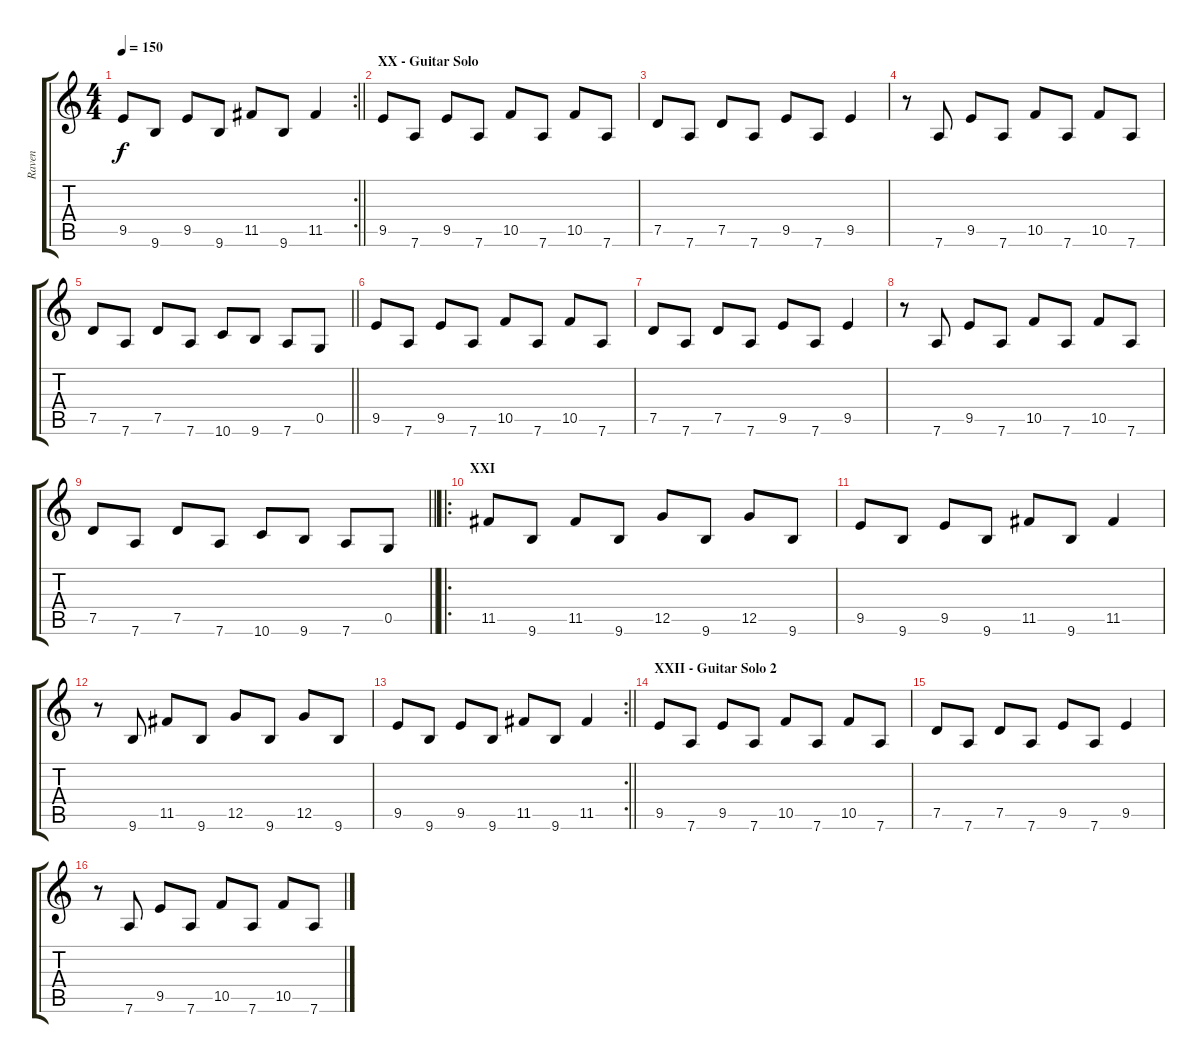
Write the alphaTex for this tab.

\track ("Raven" "Raven") {instrument distortionguitar}
\staff {score tabs}
\tuning (D4 A3 F3 C3 G2 D2) {hide}
\rc 2
\ts (4 4)
\tempo 150
\clef g2
\barLineRight lightlight
\ks c
9.5.8{dy f} 9.6.8 9.5.8 9.6.8 11.5.8 9.6.8 11.5.4 |
\section ("" "XX - Guitar Solo")
9.5.8 7.6.8 9.5.8 7.6.8 10.5.8 7.6.8 10.5.8 7.6.8 |
7.5.8 7.6.8 7.5.8 7.6.8 9.5.8 7.6.8 9.5.4 |
r.8 7.6.8 9.5.8 7.6.8 10.5.8 7.6.8 10.5.8 7.6.8 |
\barLineRight lightlight
7.5.8 7.6.8 7.5.8 7.6.8 10.6.8 9.6.8 7.6.8 0.5.8 |
9.5.8 7.6.8 9.5.8 7.6.8 10.5.8 7.6.8 10.5.8 7.6.8 |
7.5.8 7.6.8 7.5.8 7.6.8 9.5.8 7.6.8 9.5.4 |
r.8 7.6.8 9.5.8 7.6.8 10.5.8 7.6.8 10.5.8 7.6.8 |
\barLineRight lightlight
7.5.8 7.6.8 7.5.8 7.6.8 10.6.8 9.6.8 7.6.8 0.5.8 |
\ro
\section ("" "XXI")
11.5.8 9.6.8 11.5.8 9.6.8 12.5.8 9.6.8 12.5.8 9.6.8 |
9.5.8 9.6.8 9.5.8 9.6.8 11.5.8 9.6.8 11.5.4 |
r.8 9.6.8 11.5.8 9.6.8 12.5.8 9.6.8 12.5.8 9.6.8 |
\rc 2
\barLineRight lightlight
9.5.8 9.6.8 9.5.8 9.6.8 11.5.8 9.6.8 11.5.4 |
\section ("" "XXII - Guitar Solo 2")
9.5.8 7.6.8 9.5.8 7.6.8 10.5.8 7.6.8 10.5.8 7.6.8 |
7.5.8 7.6.8 7.5.8 7.6.8 9.5.8 7.6.8 9.5.4 |
r.8 7.6.8 9.5.8 7.6.8 10.5.8 7.6.8 10.5.8 7.6.8
